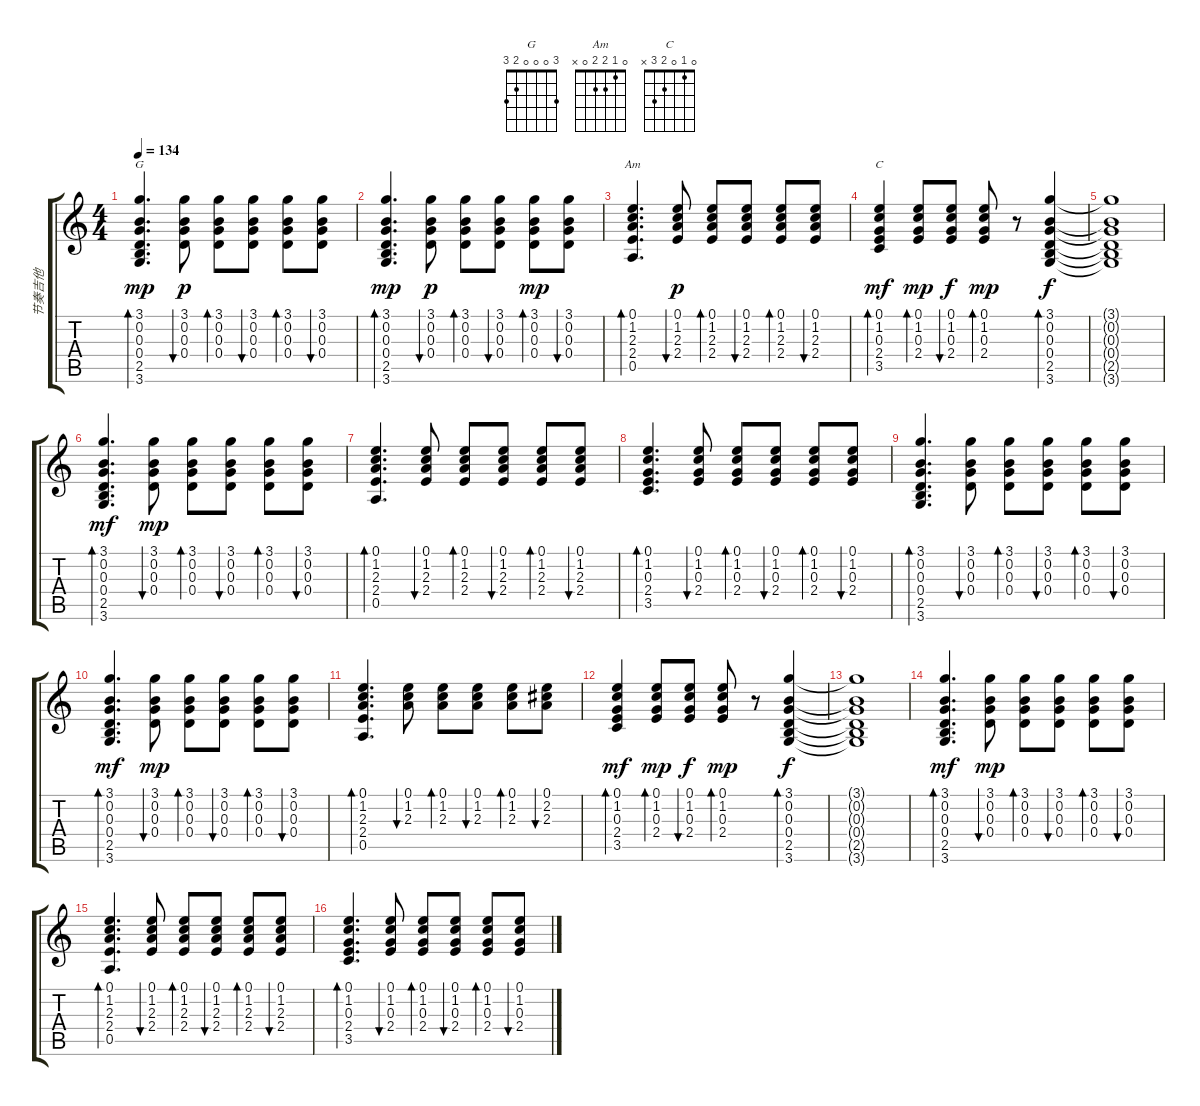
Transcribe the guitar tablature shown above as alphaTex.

\track ("节奏吉他" "节奏吉他") {instrument acousticguitarsteel}
\staff {score tabs}
\tuning (E4 B3 G3 D3 A2 E2) {hide}
\chord ("G" 3 0 0 0 2 3)
\chord ("Am" 0 1 2 2 0 x)
\chord ("C" 0 1 0 2 3 x)
\ts (4 4)
\tempo 134
\clef g2
\ks c
(3.1 0.2 0.3 0.4 2.5 3.6).4{d bd 30 ch "G" dy mp} (3.1 0.2 0.3 0.4).8{bu 30 dy p} (3.1 0.2 0.3 0.4).8{bd 30} (3.1 0.2 0.3 0.4).8{bu 30} (3.1 0.2 0.3 0.4).8{bd 30} (3.1 0.2 0.3 0.4).8{bu 30} |
(3.1 0.2 0.3 0.4 2.5 3.6).4{d bd 30 dy mp} (3.1 0.2 0.3 0.4).8{bu 30 dy p} (3.1 0.2 0.3 0.4).8{bd 30} (3.1 0.2 0.3 0.4).8{bu 30} (3.1 0.2 0.3 0.4).8{bd 30 dy mp} (3.1 0.2 0.3 0.4).8{bu 30} |
(0.1 1.2 2.3 2.4 0.5).4{d bd 30 ch "Am"} (0.1 1.2 2.3 2.4).8{bu 30 dy p} (0.1 1.2 2.3 2.4).8{bd 30} (0.1 1.2 2.3 2.4).8{bu 30} (0.1 1.2 2.3 2.4).8{bd 30} (0.1 1.2 2.3 2.4).8{bu 30} |
(0.1 1.2 0.3 2.4 3.5).4{bd 60 ch "C" dy mf} (0.1 1.2 0.3 2.4).8{bd 30 dy mp} (0.1 1.2 0.3 2.4).8{bu 30 dy f} (0.1 1.2 0.3 2.4).8{bd 30 dy mp} r.8 (3.1 0.2 0.3 0.4 2.5 3.6).4{bd 60 dy f} |
(3.1{t} 0.2{t} 0.3{t} 0.4{t} 2.5{t} 3.6{t}).1 |
(3.1 0.2 0.3 0.4 2.5 3.6).4{d bd 30 dy mf} (3.1 0.2 0.3 0.4).8{bu 30 dy mp} (3.1 0.2 0.3 0.4).8{bd 30} (3.1 0.2 0.3 0.4).8{bu 30} (3.1 0.2 0.3 0.4).8{bd 30} (3.1 0.2 0.3 0.4).8{bu 30} |
(0.1 1.2 2.3 2.4 0.5).4{d bd 30} (0.1 1.2 2.3 2.4).8{bu 30} (0.1 1.2 2.3 2.4).8{bd 30} (0.1 1.2 2.3 2.4).8{bu 30} (0.1 1.2 2.3 2.4).8{bd 30} (0.1 1.2 2.3 2.4).8{bu 30} |
(0.1 1.2 0.3 2.4 3.5).4{d bd 60} (0.1 1.2 0.3 2.4).8{bu 60} (0.1 1.2 0.3 2.4).8{bd 60} (0.1 1.2 0.3 2.4).8{bu 60} (0.1 1.2 0.3 2.4).8{bd 60} (0.1 1.2 0.3 2.4).8{bu 60} |
(3.1 0.2 0.3 0.4 2.5 3.6).4{d bd 30} (3.1 0.2 0.3 0.4).8{bu 30} (3.1 0.2 0.3 0.4).8{bd 30} (3.1 0.2 0.3 0.4).8{bu 30} (3.1 0.2 0.3 0.4).8{bd 30} (3.1 0.2 0.3 0.4).8{bu 30} |
(3.1 0.2 0.3 0.4 2.5 3.6).4{d bd 30 dy mf} (3.1 0.2 0.3 0.4).8{bu 30 dy mp} (3.1 0.2 0.3 0.4).8{bd 30} (3.1 0.2 0.3 0.4).8{bu 30} (3.1 0.2 0.3 0.4).8{bd 30} (3.1 0.2 0.3 0.4).8{bu 30} |
(0.1 1.2 2.3 2.4 0.5).4{d bd 30} (0.1 1.2 2.3).8{bu 30} (0.1 1.2 2.3).8{bd 30} (0.1 1.2 2.3).8{bu 30} (0.1 1.2 2.3).8{bd 30} (0.1 2.2 2.3).8{bu 30} |
(0.1 1.2 0.3 2.4 3.5).4{bd 60 dy mf} (0.1 1.2 0.3 2.4).8{bd 30 dy mp} (0.1 1.2 0.3 2.4).8{bu 30 dy f} (0.1 1.2 0.3 2.4).8{bd 30 dy mp} r.8 (3.1 0.2 0.3 0.4 2.5 3.6).4{bd 60 dy f} |
(3.1{t} 0.2{t} 0.3{t} 0.4{t} 2.5{t} 3.6{t}).1 |
(3.1 0.2 0.3 0.4 2.5 3.6).4{d bd 30 dy mf} (3.1 0.2 0.3 0.4).8{bu 30 dy mp} (3.1 0.2 0.3 0.4).8{bd 30} (3.1 0.2 0.3 0.4).8{bu 30} (3.1 0.2 0.3 0.4).8{bd 30} (3.1 0.2 0.3 0.4).8{bu 30} |
(0.1 1.2 2.3 2.4 0.5).4{d bd 30} (0.1 1.2 2.3 2.4).8{bu 30} (0.1 1.2 2.3 2.4).8{bd 30} (0.1 1.2 2.3 2.4).8{bu 30} (0.1 1.2 2.3 2.4).8{bd 30} (0.1 1.2 2.3 2.4).8{bu 30} |
(0.1 1.2 0.3 2.4 3.5).4{d bd 60} (0.1 1.2 0.3 2.4).8{bu 60} (0.1 1.2 0.3 2.4).8{bd 60} (0.1 1.2 0.3 2.4).8{bu 60} (0.1 1.2 0.3 2.4).8{bd 60} (0.1 1.2 0.3 2.4).8{bu 60}
